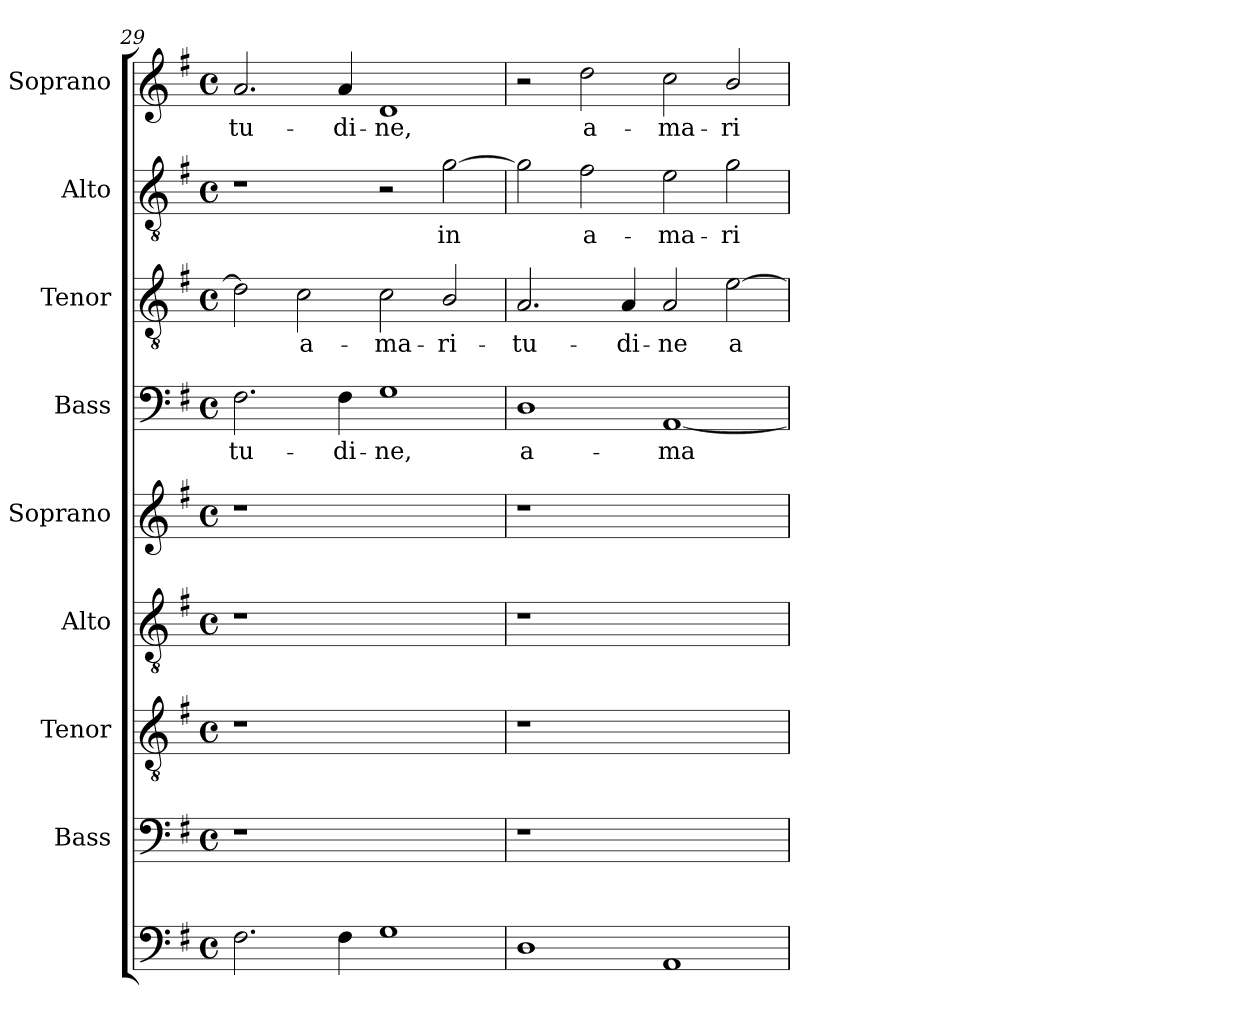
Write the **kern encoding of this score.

**kern	**kern	**kern	**kern	**kern	**kern	**text	**kern	**text	**kern	**text	**kern	**text
*part9	*part8	*part7	*part6	*part5	*part4	*part4	*part3	*part3	*part2	*part2	*part1	*part1
*staff9	*staff8	*staff7	*staff6	*staff5	*staff4	*staff4	*staff3	*staff3	*staff2	*staff2	*staff1	*staff1
*I""Violón y contrabajo"	*I"Bass	*I"Tenor	*I"Alto	*I"Soprano	*I"Bass	*	*I"Tenor	*	*I"Alto	*	*I"Soprano	*
*I'Cont.	*I'B.	*I'T.	*I'A.	*I'S.	*I'B.	*	*I'T.	*	*I'A.	*	*I'S.	*
*clefF4	*clefF4	*clefGv2	*clefGv2	*clefG2	*clefF4	*	*clefGv2	*	*clefGv2	*	*clefG2	*
*	*	*ITrd7c12	*ITrd7c12	*	*	*	*ITrd7c12	*	*ITrd7c12	*	*	*
*k[f#]	*k[f#]	*k[f#]	*k[f#]	*k[f#]	*k[f#]	*	*k[f#]	*	*k[f#]	*	*k[f#]	*
*G:	*G:	*G:	*G:	*G:	*G:	*	*G:	*	*G:	*	*G:	*
*M4/4	*M4/4	*M4/4	*M4/4	*M4/4	*M4/4	*	*M4/4	*	*M4/4	*	*M4/4	*
*met(c)	*met(c)	*met(c)	*met(c)	*met(c)	*met(c)	*	*met(c)	*	*met(c)	*	*met(c)	*
=29	=29	=29	=29	=29	=29	=29	=29	=29	=29	=29	=29	=29
!	!LO:N:vis=1	!LO:N:vis=1	!LO:N:vis=1	!LO:N:vis=1	!	!	!	!	!	!	!	!
!	!	!	!	!	!	!LO:LY:b:color=#000000	!	!	!	!	!	!
!	!	!	!	!	!	!	!	!	!	!	!	!LO:LY:b:color=#000000
2.F#i\	1r	1r	1r	1r	2.F#i\	-tu-	2Di\]	.	1r	.	2.ai/	-tu-
!	!	!	!	!	!	!	!	!LO:LY:b:color=#000000	!	!	!	!
.	.	.	.	.	.	.	2Ci\	a-	.	.	.	.
!	!	!	!	!	!	!LO:LY:b:color=#000000	!	!	!	!	!	!
!	!	!	!	!	!	!	!	!	!	!	!	!LO:LY:b:color=#000000
4F#i\	.	.	.	.	4F#i\	-di-	.	.	.	.	4ai/	-di-
!	!	!	!	!	!	!LO:LY:b:color=#000000	!	!	!	!	!	!
!	!	!	!	!	!	!	!	!LO:LY:b:color=#000000	!	!	!	!
!	!	!	!	!	!	!	!	!	!	!	!	!LO:LY:b:color=#000000
1Gi	1ryy	1ryy	1ryy	1ryy	1Gi	-ne,	2Ci\	-ma-	2r	.	1di	-ne,
!	!	!	!	!	!	!	!	!LO:LY:b:color=#000000	!	!	!	!
!	!	!	!	!	!	!	!	!	!	!LO:LY:b:color=#000000	!	!
.	.	.	.	.	.	.	2BBi/	-ri-	[2Gi\	in	.	.
=30	=30	=30	=30	=30	=30	=30	=30	=30	=30	=30	=30	=30
!	!LO:N:vis=1	!LO:N:vis=1	!LO:N:vis=1	!LO:N:vis=1	!	!	!	!	!	!	!	!
!	!	!	!	!	!	!LO:LY:b:color=#000000	!	!	!	!	!	!
!	!	!	!	!	!	!	!	!LO:LY:b:color=#000000	!	!	!	!
1Di	1r	1r	1r	1r	1Di	a-	2.AAi/	-tu-	2Gi\]	.	2r	.
!	!	!	!	!	!	!	!	!	!	!LO:LY:b:color=#000000	!	!
!	!	!	!	!	!	!	!	!	!	!	!	!LO:LY:b:color=#000000
.	.	.	.	.	.	.	.	.	2F#i\	a-	2ddi\	a-
!	!	!	!	!	!	!	!	!LO:LY:b:color=#000000	!	!	!	!
.	.	.	.	.	.	.	4AAi/	-di-	.	.	.	.
!	!	!	!	!	!	!LO:LY:b:color=#000000	!	!	!	!	!	!
!	!	!	!	!	!	!	!	!LO:LY:b:color=#000000	!	!	!	!
!	!	!	!	!	!	!	!	!	!	!LO:LY:b:color=#000000	!	!
!	!	!	!	!	!	!	!	!	!	!	!	!LO:LY:b:color=#000000
1AAi	1ryy	1ryy	1ryy	1ryy	[1AAi	-ma-	2AAi/	-ne	2Ei\	-ma-	2cci\	-ma-
!	!	!	!	!	!	!	!	!LO:LY:b:color=#000000	!	!	!	!
!	!	!	!	!	!	!	!	!	!	!LO:LY:b:color=#000000	!	!
!	!	!	!	!	!	!	!	!	!	!	!	!LO:LY:b:color=#000000
.	.	.	.	.	.	.	[2Ei\	a-	2Gi\	-ri-	2bi/	-ri-
=	=	=	=	=	=	=	=	=	=	=	=	=
*-	*-	*-	*-	*-	*-	*-	*-	*-	*-	*-	*-	*-
